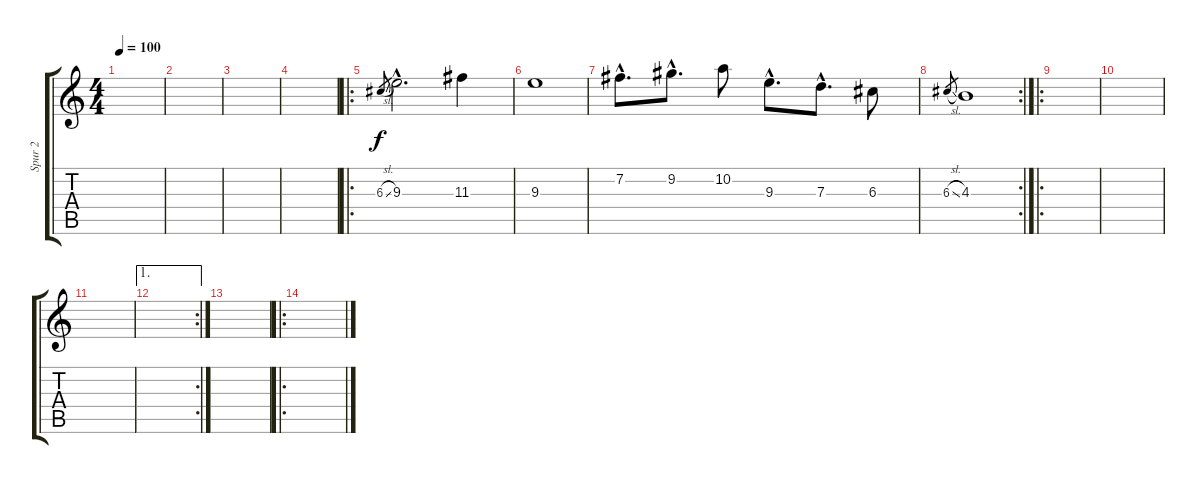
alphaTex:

\track ("Spur 2" "Spur 2") {instrument overdrivenguitar}
\staff {score tabs}
\tuning (E4 B3 G3 D3 A2 E2) {hide}
\ts (4 4)
\tempo 100
\clef g2
\ks c
|
|
|
|
\ro
6.3{sl}.8{gr} 9.3{hac}.2{d} 11.3.4 |
9.3.1 |
7.2{hac}.8{d} 9.2{hac}.8{d} 10.2.8 9.3{hac}.8{d} 7.3{hac}.8{d} 6.3.8 |
\rc 2
6.3{sl}.8{gr} 4.3.1 |
\ro
|
|
|
\ae 1
\rc 2
|
|
\ro
